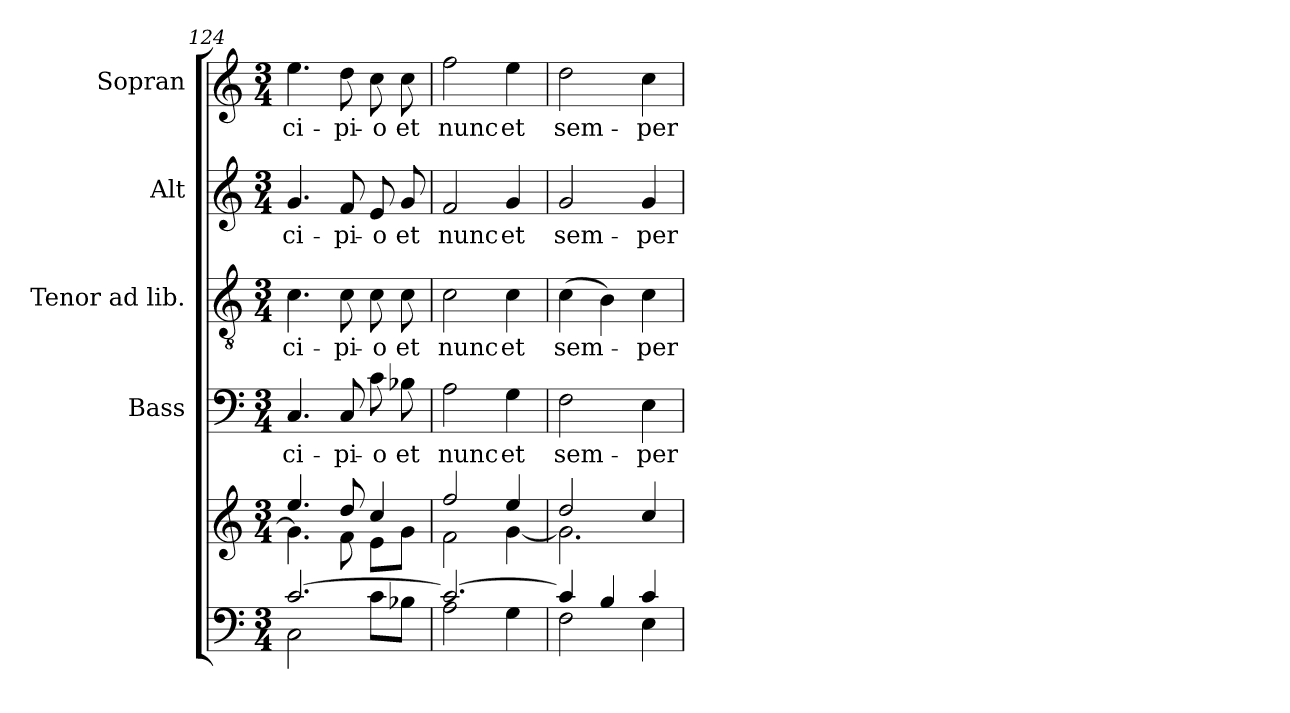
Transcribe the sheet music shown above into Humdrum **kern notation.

**kern	**kern	**kern	**text	**kern	**text	**kern	**text	**kern	**text
*part5	*part5	*part4	*part4	*part3	*part3	*part2	*part2	*part1	*part1
*staff6	*staff5	*staff4	*staff4	*staff3	*staff3	*staff2	*staff2	*staff1	*staff1
*	*	*I"Bass	*	*I"Tenor ad lib.	*	*I"Alt	*	*I"Sopran	*
*	*	*I'B.	*	*I'T.	*	*I'A.	*	*I'S.	*
*clefF4	*clefG2	*clefF4	*	*clefGv2	*	*clefG2	*	*clefG2	*
*k[]	*k[]	*k[]	*	*k[]	*	*k[]	*	*k[]	*
*C:	*C:	*C:	*	*C:	*	*C:	*	*C:	*
*M3/4	*M3/4	*M3/4	*	*M3/4	*	*M3/4	*	*M3/4	*
=124	=124	=124	=124	=124	=124	=124	=124	=124	=124
*^	*^	*	*	*	*	*	*	*	*
!	!	!	!	!	!LO:LY:b	!	!LO:LY:b	!	!LO:LY:b	!	!LO:LY:b
[>2.c/	2C\	4.ee/	4.g\]	4.C/	-ci-	4.c\	-ci-	4.g/	-ci-	4.ee\	-ci-
!	!	!	!	!	!LO:LY:b	!	!LO:LY:b	!	!LO:LY:b	!	!LO:LY:b
.	.	8dd/	8f\	8C/	-pi-	8c\	-pi-	8f/	-pi-	8dd\	-pi-
!	!	!	!	!	!LO:LY:b	!	!LO:LY:b	!	!LO:LY:b	!	!LO:LY:b
.	8c\L	4cc/	8e\L	8c\	-o	8c\	-o	8e/	-o	8cc\	-o
!	!	!	!	!	!LO:LY:b	!	!LO:LY:b	!	!LO:LY:b	!	!LO:LY:b
.	8B-X\J	.	8g\J	8B-X\	et	8c\	et	8g/	et	8cc\	et
!!LO:LB:g=z
=125	=125	=125	=125	=125	=125	=125	=125	=125	=125	=125	=125
!	!	!	!	!	!LO:LY:b	!	!LO:LY:b	!	!LO:LY:b	!	!LO:LY:b
2.c/_	2A\	2ff/	2f\	2A\	nunc	2c\	nunc	2f/	nunc	2ff\	nunc
!	!	!	!	!	!LO:LY:b	!	!LO:LY:b	!	!LO:LY:b	!	!LO:LY:b
.	4G\	4ee/	[<4g\	4G\	et	4c\	et	4g/	et	4ee\	et
=126	=126	=126	=126	=126	=126	=126	=126	=126	=126	=126	=126
!	!	!	!	!	!LO:LY:b	!	!LO:LY:b	!	!LO:LY:b	!	!LO:LY:b
4c/]	2F\	2dd/	2.g\]	2F\	sem-	(>4c\	sem-	2g/	sem-	2dd\	sem-
4B/	.	.	.	.	.	4B\)	.	.	.	.	.
!	!	!	!	!	!LO:LY:b	!	!LO:LY:b	!	!LO:LY:b	!	!LO:LY:b
4c/	4E\	4cc/	.	4E\	-per	4c\	-per	4g/	-per	4cc\	-per
*v	*v	*	*	*	*	*	*	*	*	*	*
*	*v	*v	*	*	*	*	*	*	*	*
=	=	=	=	=	=	=	=	=	=
*-	*-	*-	*-	*-	*-	*-	*-	*-	*-
